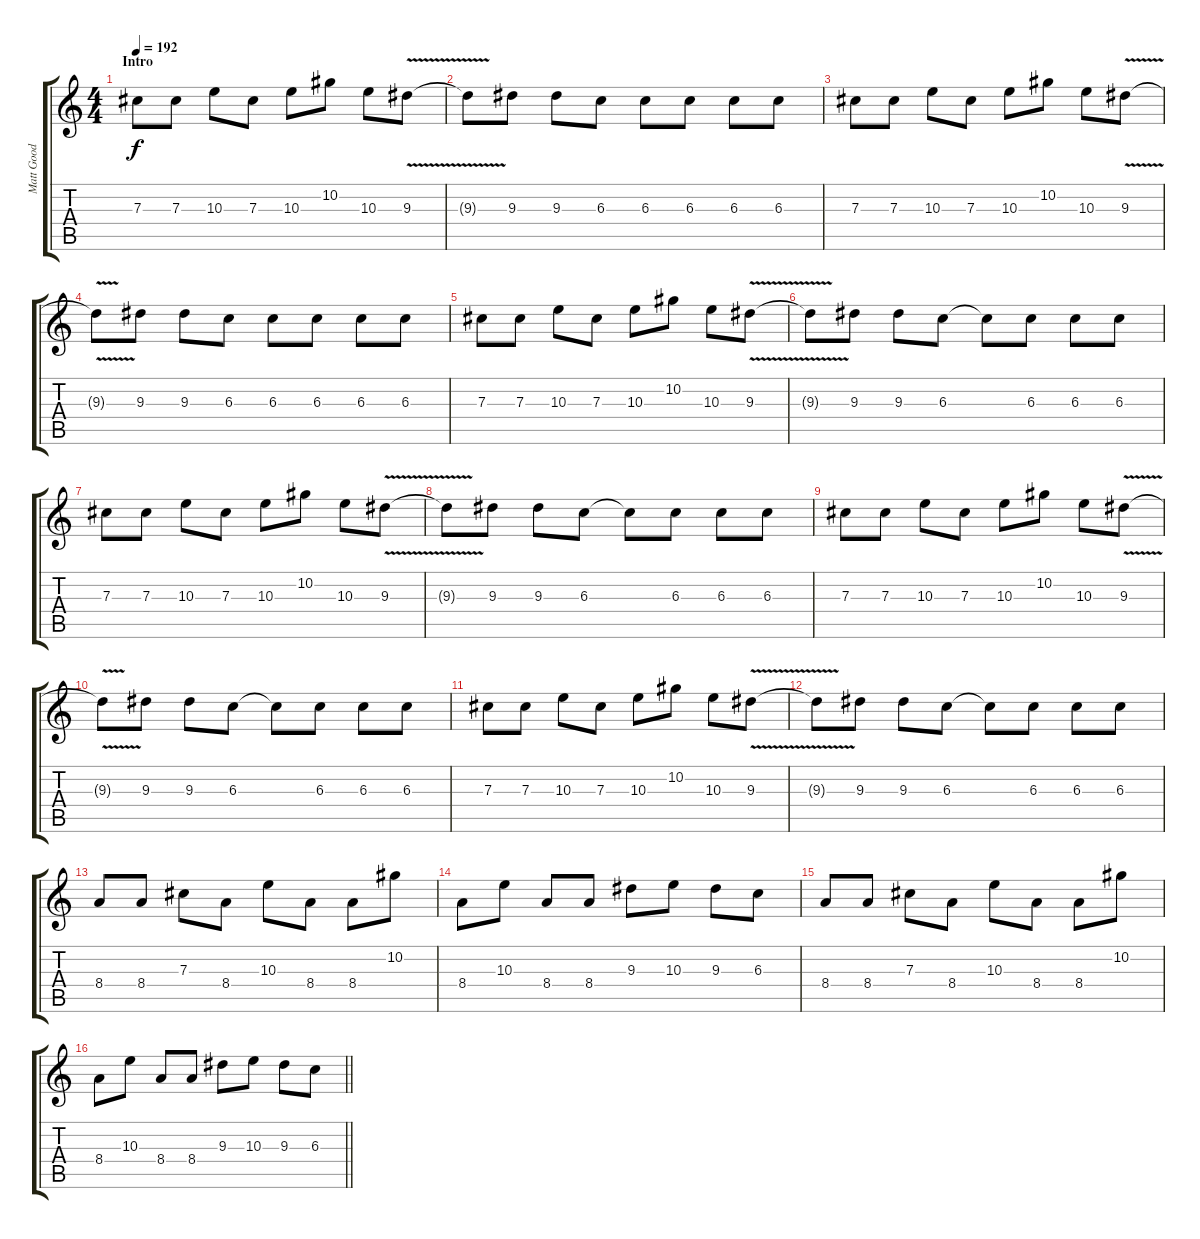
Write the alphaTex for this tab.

\track ("Matt Good" "Matt Good") {instrument distortionguitar}
\staff {score tabs}
\tuning (Eb4 Bb3 Gb3 Db3 Ab2 Db2) {hide}
\ts (4 4)
\section ("" " Intro")
\tempo 192
\clef g2
\ks c
7.3.8{dy f instrument distortionguitar} 7.3.8 10.3.8 7.3.8 10.3.8 10.2.8 10.3.8 9.3{v}.8 |
9.3{t}.8 9.3.8 9.3.8 6.3.8 6.3.8 6.3.8 6.3.8 6.3.8 |
7.3.8 7.3.8 10.3.8 7.3.8 10.3.8 10.2.8 10.3.8 9.3{v}.8 |
9.3{t}.8 9.3.8 9.3.8 6.3.8 6.3.8 6.3.8 6.3.8 6.3.8 |
7.3.8 7.3.8 10.3.8 7.3.8 10.3.8 10.2.8 10.3.8 9.3{v}.8 |
9.3{t}.8 9.3.8 9.3.8 6.3.8 6.3{t}.8 6.3.8 6.3.8 6.3.8 |
7.3.8 7.3.8 10.3.8 7.3.8 10.3.8 10.2.8 10.3.8 9.3{v}.8 |
9.3{t}.8 9.3.8 9.3.8 6.3.8 6.3{t}.8 6.3.8 6.3.8 6.3.8 |
7.3.8 7.3.8 10.3.8 7.3.8 10.3.8 10.2.8 10.3.8 9.3{v}.8 |
9.3{t}.8 9.3.8 9.3.8 6.3.8 6.3{t}.8 6.3.8 6.3.8 6.3.8 |
7.3.8 7.3.8 10.3.8 7.3.8 10.3.8 10.2.8 10.3.8 9.3{v}.8 |
9.3{t}.8 9.3.8 9.3.8 6.3.8 6.3{t}.8 6.3.8 6.3.8 6.3.8 |
8.4.8 8.4.8 7.3.8 8.4.8 10.3.8 8.4.8 8.4.8 10.2.8 |
8.4.8 10.3.8 8.4.8 8.4.8 9.3.8 10.3.8 9.3.8 6.3.8 |
8.4.8 8.4.8 7.3.8 8.4.8 10.3.8 8.4.8 8.4.8 10.2.8 |
\barLineRight lightlight
8.4.8 10.3.8 8.4.8 8.4.8 9.3.8 10.3.8 9.3.8 6.3.8
